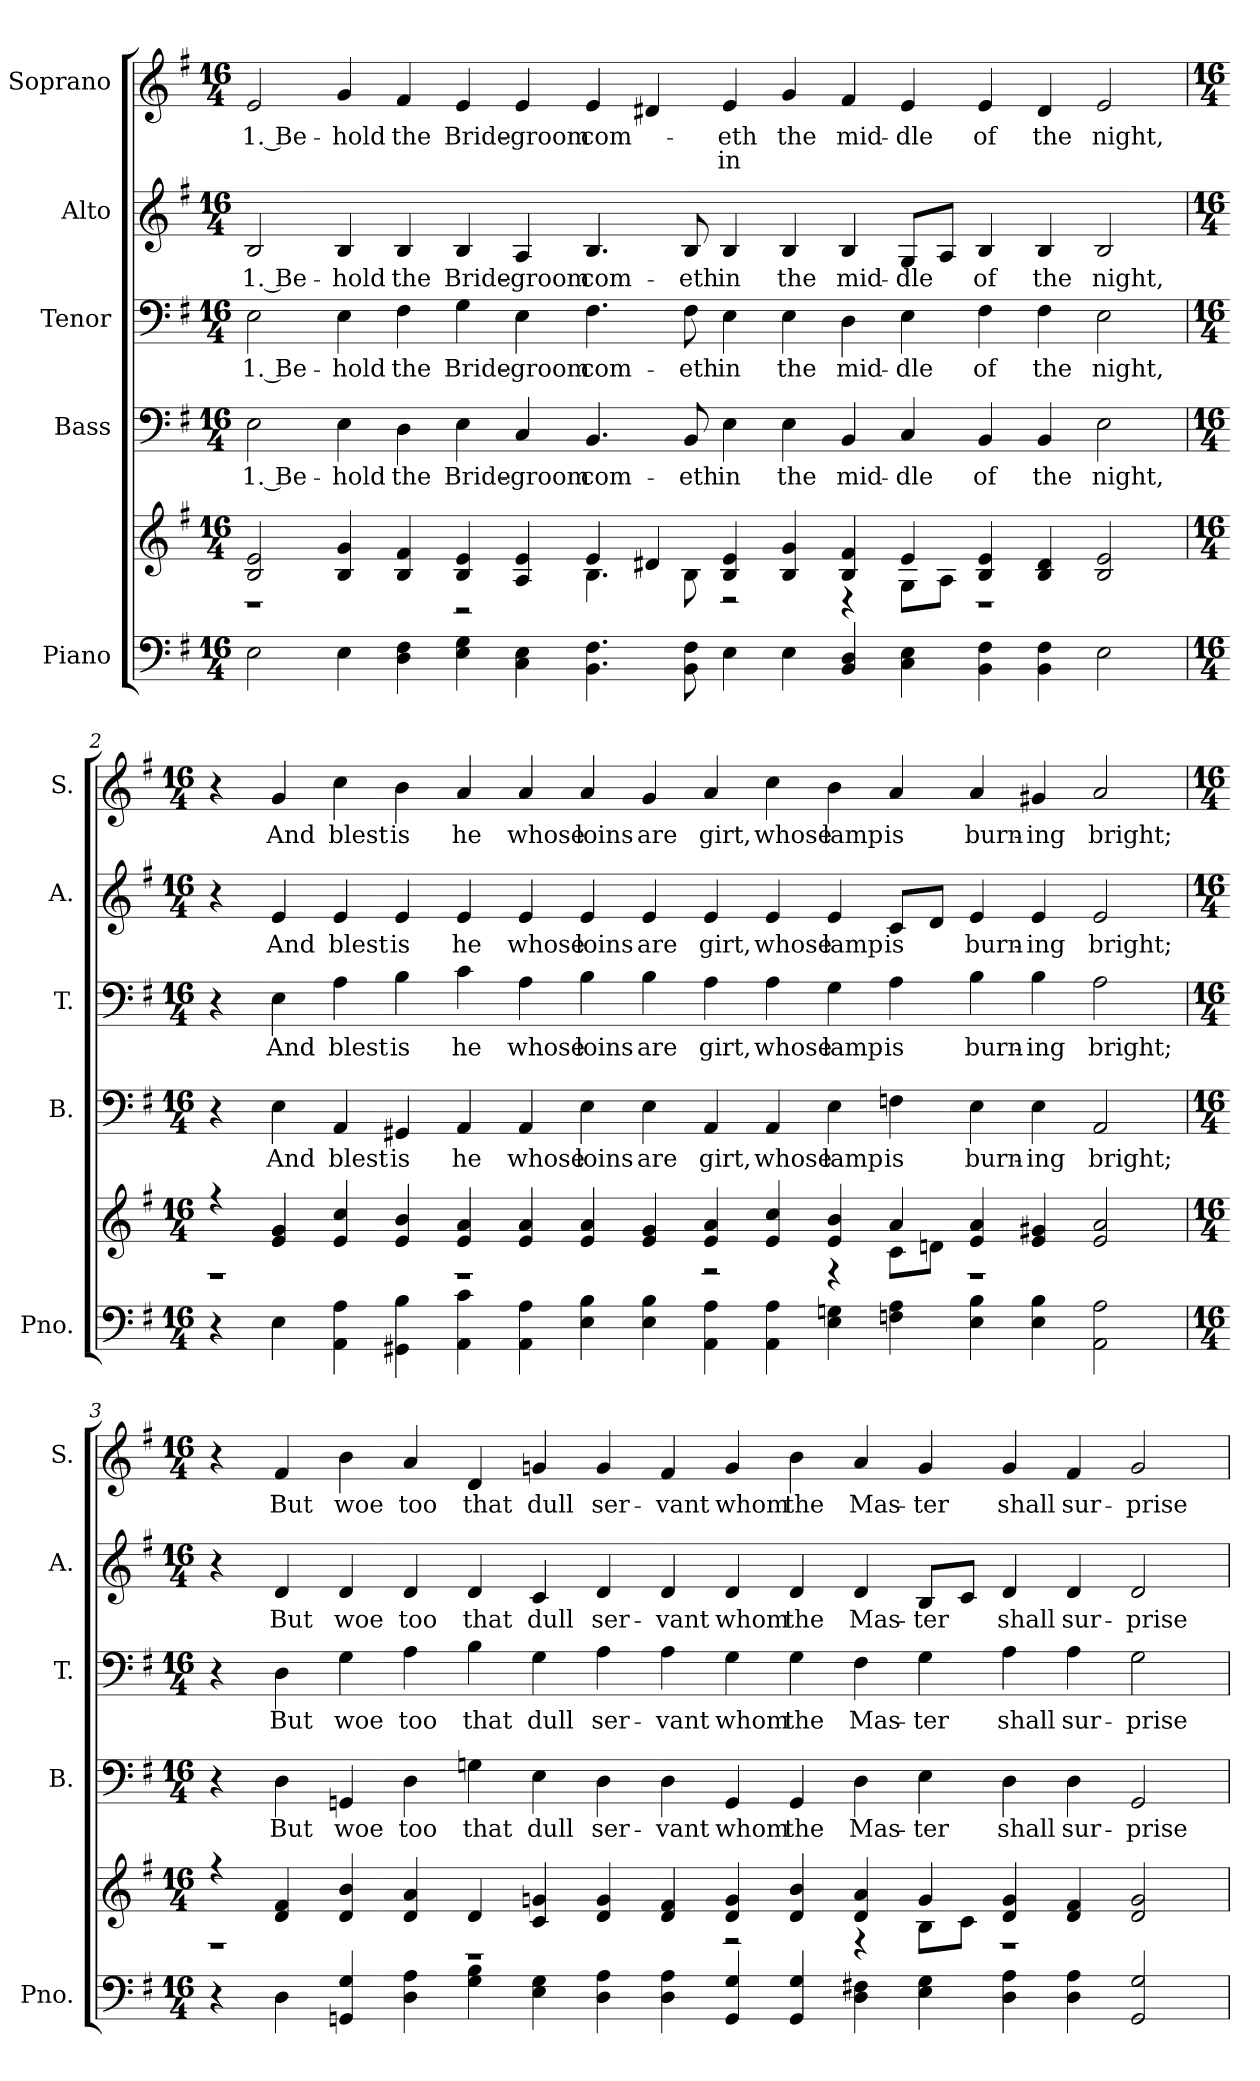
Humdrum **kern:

**kern	**kern	**kern	**text	**kern	**text	**kern	**text	**kern	**text	**text
*part5	*part5	*part4	*part4	*part3	*part3	*part2	*part2	*part1	*part1	*part1
*staff6	*staff5	*staff4	*staff4	*staff3	*staff3	*staff2	*staff2	*staff1	*staff1	*staff1
*I"Piano	*	*I"Bass	*	*I"Tenor	*	*I"Alto	*	*I"Soprano	*	*
*I'Pno.	*	*I'B.	*	*I'T.	*	*I'A.	*	*I'S.	*	*
!!LO:PB:g=z
*clefF4	*clefG2	*clefF4	*	*clefF4	*	*clefG2	*	*clefG2	*	*
*k[f#]	*k[f#]	*k[f#]	*	*k[f#]	*	*k[f#]	*	*k[f#]	*	*
*G:	*G:	*G:	*	*G:	*	*G:	*	*G:	*	*
*M16/4	*M16/4	*M16/4	*	*M16/4	*	*M16/4	*	*M16/4	*	*
*MM130	*MM130	*MM130	*	*MM130	*	*MM130	*	*MM130	*	*
=1	=1	=1	=1	=1	=1	=1	=1	=1	=1	=1
*	*^	*	*	*	*	*	*	*	*	*
!	!	!	!	!LO:LY:b:color=#000000	!	!	!	!	!	!	!
!	!	!	!	!	!	!LO:LY:b:color=#000000	!	!	!	!	!
!	!	!	!	!	!	!	!	!LO:LY:b:color=#000000	!	!	!
!	!	!	!	!	!	!	!	!	!	!LO:LY:b:color=#000000	!
2Ei\	2Bi/ 2ei	1r	2Ei\	1. Be-	2Ei\	1. Be-	2Bi/	1. Be-	2ei/	1. Be-	.
!	!	!	!	!LO:LY:b:color=#000000	!	!	!	!	!	!	!
!	!	!	!	!	!	!LO:LY:b:color=#000000	!	!	!	!	!
!	!	!	!	!	!	!	!	!LO:LY:b:color=#000000	!	!	!
!	!	!	!	!	!	!	!	!	!	!LO:LY:b:color=#000000	!
4Ei\	4Bi/ 4gi	.	4Ei\	-hold	4Ei\	-hold	4Bi/	-hold	4gi/	-hold	.
!	!	!	!	!LO:LY:b:color=#000000	!	!	!	!	!	!	!
!	!	!	!	!	!	!LO:LY:b:color=#000000	!	!	!	!	!
!	!	!	!	!	!	!	!	!LO:LY:b:color=#000000	!	!	!
!	!	!	!	!	!	!	!	!	!	!LO:LY:b:color=#000000	!
4Di\ 4F#i	4Bi/ 4f#i	.	4Di\	the	4F#i\	the	4Bi/	the	4f#i/	the	.
!	!	!	!	!LO:LY:b:color=#000000	!	!	!	!	!	!	!
!	!	!	!	!	!	!LO:LY:b:color=#000000	!	!	!	!	!
!	!	!	!	!	!	!	!	!LO:LY:b:color=#000000	!	!	!
!	!	!	!	!	!	!	!	!	!	!LO:LY:b:color=#000000	!
4Ei\ 4Gi	4Bi/ 4ei	2r	4Ei\	Bride-	4Gi\	Bride-	4Bi/	Bride-	4ei/	Bride-	.
!	!	!	!	!LO:LY:b:color=#000000	!	!	!	!	!	!	!
!	!	!	!	!	!	!LO:LY:b:color=#000000	!	!	!	!	!
!	!	!	!	!	!	!	!	!LO:LY:b:color=#000000	!	!	!
!	!	!	!	!	!	!	!	!	!	!LO:LY:b:color=#000000	!
4Ci\ 4Ei	4Ai/ 4ei	.	4Ci/	-groom	4Ei\	-groom	4Ai/	-groom	4ei/	-groom	.
!	!	!	!	!LO:LY:b:color=#000000	!	!	!	!	!	!	!
!	!	!	!	!	!	!LO:LY:b:color=#000000	!	!	!	!	!
!	!	!	!	!	!	!	!	!LO:LY:b:color=#000000	!	!	!
!	!	!	!	!	!	!	!	!	!	!LO:LY:b:color=#000000	!
4.BBi\ 4.F#i	4ei/	4.Bi\	4.BBi/	com-	4.F#i\	com-	4.Bi/	com-	4ei/	com-	.
.	4d#Xi/	.	.	.	.	.	.	.	4d#Xi/	.	.
!	!	!	!	!LO:LY:b:color=#000000	!	!	!	!	!	!	!
!	!	!	!	!	!	!LO:LY:b:color=#000000	!	!	!	!	!
!	!	!	!	!	!	!	!	!LO:LY:b:color=#000000	!	!	!
8BBi\ 8F#i	.	8Bi\	8BBi/	-eth	8F#i\	-eth	8Bi/	-eth	.	.	.
!	!	!	!	!LO:LY:b:color=#000000	!	!	!	!	!	!	!
!	!	!	!	!	!	!LO:LY:b:color=#000000	!	!	!	!	!
!	!	!	!	!	!	!	!	!LO:LY:b:color=#000000	!	!	!
!	!	!	!	!	!	!	!	!	!	!LO:LY:b:color=#000000	!LO:LY:b:color=#000000
4Ei\	4Bi/ 4ei	2r	4Ei\	in	4Ei\	in	4Bi/	in	4ei/	-eth	in
!	!	!	!	!LO:LY:b:color=#000000	!	!	!	!	!	!	!
!	!	!	!	!	!	!LO:LY:b:color=#000000	!	!	!	!	!
!	!	!	!	!	!	!	!	!LO:LY:b:color=#000000	!	!	!
!	!	!	!	!	!	!	!	!	!	!LO:LY:b:color=#000000	!
4Ei\	4Bi/ 4gi	.	4Ei\	the	4Ei\	the	4Bi/	the	4gi/	the	.
!	!	!	!	!LO:LY:b:color=#000000	!	!	!	!	!	!	!
!	!	!	!	!	!	!LO:LY:b:color=#000000	!	!	!	!	!
!	!	!	!	!	!	!	!	!LO:LY:b:color=#000000	!	!	!
!	!	!	!	!	!	!	!	!	!	!LO:LY:b:color=#000000	!
4BBi/ 4Di	4Bi/ 4f#i	4r	4BBi/	mid-	4Di\	mid-	4Bi/	mid-	4f#i/	mid-	.
!	!	!	!	!LO:LY:b:color=#000000	!	!	!	!	!	!	!
!	!	!	!	!	!	!LO:LY:b:color=#000000	!	!	!	!	!
!	!	!	!	!	!	!	!	!LO:LY:b:color=#000000	!	!	!
!	!	!	!	!	!	!	!	!	!	!LO:LY:b:color=#000000	!
4Ci\ 4Ei	4ei/	8Gi\L	4Ci/	-dle	4Ei\	-dle	8Gi/L	-dle	4ei/	-dle	.
.	.	8Ai\J	.	.	.	.	8Ai/J	.	.	.	.
!	!	!	!	!LO:LY:b:color=#000000	!	!	!	!	!	!	!
!	!	!	!	!	!	!LO:LY:b:color=#000000	!	!	!	!	!
!	!	!	!	!	!	!	!	!LO:LY:b:color=#000000	!	!	!
!	!	!	!	!	!	!	!	!	!	!LO:LY:b:color=#000000	!
4BBi\ 4F#i	4Bi/ 4ei	1r	4BBi/	of	4F#i\	of	4Bi/	of	4ei/	of	.
!	!	!	!	!LO:LY:b:color=#000000	!	!	!	!	!	!	!
!	!	!	!	!	!	!LO:LY:b:color=#000000	!	!	!	!	!
!	!	!	!	!	!	!	!	!LO:LY:b:color=#000000	!	!	!
!	!	!	!	!	!	!	!	!	!	!LO:LY:b:color=#000000	!
4BBi\ 4F#i	4Bi/ 4d#i	.	4BBi/	the	4F#i\	the	4Bi/	the	4d#i/	the	.
!	!	!	!	!LO:LY:b:color=#000000	!	!	!	!	!	!	!
!	!	!	!	!	!	!LO:LY:b:color=#000000	!	!	!	!	!
!	!	!	!	!	!	!	!	!LO:LY:b:color=#000000	!	!	!
!	!	!	!	!	!	!	!	!	!	!LO:LY:b:color=#000000	!
2Ei\	2Bi/ 2ei	.	2Ei\	night,	2Ei\	night,	2Bi/	night,	2ei/	night,	.
!!LO:PB:g=z
=2	=2	=2	=2	=2	=2	=2	=2	=2	=2	=2	=2
*M16/4	*M16/4	*	*M16/4	*	*M16/4	*	*M16/4	*	*M16/4	*	*
4r	4r	1r	4r	.	4r	.	4r	.	4r	.	.
!	!	!	!	!LO:LY:b:color=#000000	!	!	!	!	!	!	!
!	!	!	!	!	!	!LO:LY:b:color=#000000	!	!	!	!	!
!	!	!	!	!	!	!	!	!LO:LY:b:color=#000000	!	!	!
!	!	!	!	!	!	!	!	!	!	!LO:LY:b:color=#000000	!
4Ei\	4ei/ 4gi	.	4Ei\	And	4Ei\	And	4ei/	And	4gi/	And	.
!	!	!	!	!LO:LY:b:color=#000000	!	!	!	!	!	!	!
!	!	!	!	!	!	!LO:LY:b:color=#000000	!	!	!	!	!
!	!	!	!	!	!	!	!	!LO:LY:b:color=#000000	!	!	!
!	!	!	!	!	!	!	!	!	!	!LO:LY:b:color=#000000	!
4AAi\ 4Ai	4ei/ 4cci	.	4AAi/	blest	4Ai\	blest	4ei/	blest	4cci\	blest	.
!	!	!	!	!LO:LY:b:color=#000000	!	!	!	!	!	!	!
!	!	!	!	!	!	!LO:LY:b:color=#000000	!	!	!	!	!
!	!	!	!	!	!	!	!	!LO:LY:b:color=#000000	!	!	!
!	!	!	!	!	!	!	!	!	!	!LO:LY:b:color=#000000	!
4GG#Xi\ 4Bi	4ei/ 4bi	.	4GG#Xi/	is	4Bi\	is	4ei/	is	4bi\	is	.
!	!	!	!	!LO:LY:b:color=#000000	!	!	!	!	!	!	!
!	!	!	!	!	!	!LO:LY:b:color=#000000	!	!	!	!	!
!	!	!	!	!	!	!	!	!LO:LY:b:color=#000000	!	!	!
!	!	!	!	!	!	!	!	!	!	!LO:LY:b:color=#000000	!
4AAi\ 4ci	4ei/ 4ai	1r	4AAi/	he	4ci\	he	4ei/	he	4ai/	he	.
!	!	!	!	!LO:LY:b:color=#000000	!	!	!	!	!	!	!
!	!	!	!	!	!	!LO:LY:b:color=#000000	!	!	!	!	!
!	!	!	!	!	!	!	!	!LO:LY:b:color=#000000	!	!	!
!	!	!	!	!	!	!	!	!	!	!LO:LY:b:color=#000000	!
4AAi\ 4Ai	4ei/ 4ai	.	4AAi/	whose	4Ai\	whose	4ei/	whose	4ai/	whose	.
!	!	!	!	!LO:LY:b:color=#000000	!	!	!	!	!	!	!
!	!	!	!	!	!	!LO:LY:b:color=#000000	!	!	!	!	!
!	!	!	!	!	!	!	!	!LO:LY:b:color=#000000	!	!	!
!	!	!	!	!	!	!	!	!	!	!LO:LY:b:color=#000000	!
4Ei\ 4Bi	4ei/ 4ai	.	4Ei\	loins	4Bi\	loins	4ei/	loins	4ai/	loins	.
!	!	!	!	!LO:LY:b:color=#000000	!	!	!	!	!	!	!
!	!	!	!	!	!	!LO:LY:b:color=#000000	!	!	!	!	!
!	!	!	!	!	!	!	!	!LO:LY:b:color=#000000	!	!	!
!	!	!	!	!	!	!	!	!	!	!LO:LY:b:color=#000000	!
4Ei\ 4Bi	4ei/ 4gi	.	4Ei\	are	4Bi\	are	4ei/	are	4gi/	are	.
!	!	!	!	!LO:LY:b:color=#000000	!	!	!	!	!	!	!
!	!	!	!	!	!	!LO:LY:b:color=#000000	!	!	!	!	!
!	!	!	!	!	!	!	!	!LO:LY:b:color=#000000	!	!	!
!	!	!	!	!	!	!	!	!	!	!LO:LY:b:color=#000000	!
4AAi\ 4Ai	4ei/ 4ai	2r	4AAi/	girt,	4Ai\	girt,	4ei/	girt,	4ai/	girt,	.
!	!	!	!	!LO:LY:b:color=#000000	!	!	!	!	!	!	!
!	!	!	!	!	!	!LO:LY:b:color=#000000	!	!	!	!	!
!	!	!	!	!	!	!	!	!LO:LY:b:color=#000000	!	!	!
!	!	!	!	!	!	!	!	!	!	!LO:LY:b:color=#000000	!
4AAi\ 4Ai	4ei/ 4cci	.	4AAi/	whose	4Ai\	whose	4ei/	whose	4cci\	whose	.
!	!	!	!	!LO:LY:b:color=#000000	!	!	!	!	!	!	!
!	!	!	!	!	!	!LO:LY:b:color=#000000	!	!	!	!	!
!	!	!	!	!	!	!	!	!LO:LY:b:color=#000000	!	!	!
!	!	!	!	!	!	!	!	!	!	!LO:LY:b:color=#000000	!
4Ei\ 4Gni	4ei/ 4bi	4r	4Ei\	lamp	4Gi\	lamp	4ei/	lamp	4bi\	lamp	.
!	!	!	!	!LO:LY:b:color=#000000	!	!	!	!	!	!	!
!	!	!	!	!	!	!LO:LY:b:color=#000000	!	!	!	!	!
!	!	!	!	!	!	!	!	!LO:LY:b:color=#000000	!	!	!
!	!	!	!	!	!	!	!	!	!	!LO:LY:b:color=#000000	!
4Fni\ 4Ai	4ai/	8ci\L	4Fni\	is	4Ai\	is	8ci/L	is	4ai/	is	.
.	.	8dni\J	.	.	.	.	8di/J	.	.	.	.
!	!	!	!	!LO:LY:b:color=#000000	!	!	!	!	!	!	!
!	!	!	!	!	!	!LO:LY:b:color=#000000	!	!	!	!	!
!	!	!	!	!	!	!	!	!LO:LY:b:color=#000000	!	!	!
!	!	!	!	!	!	!	!	!	!	!LO:LY:b:color=#000000	!
4Ei\ 4Bi	4ei/ 4ai	1r	4Ei\	burn-	4Bi\	burn-	4ei/	burn-	4ai/	burn-	.
!	!	!	!	!LO:LY:b:color=#000000	!	!	!	!	!	!	!
!	!	!	!	!	!	!LO:LY:b:color=#000000	!	!	!	!	!
!	!	!	!	!	!	!	!	!LO:LY:b:color=#000000	!	!	!
!	!	!	!	!	!	!	!	!	!	!LO:LY:b:color=#000000	!
4Ei\ 4Bi	4ei/ 4g#Xi	.	4Ei\	-ing	4Bi\	-ing	4ei/	-ing	4g#Xi/	-ing	.
!	!	!	!	!LO:LY:b:color=#000000	!	!	!	!	!	!	!
!	!	!	!	!	!	!LO:LY:b:color=#000000	!	!	!	!	!
!	!	!	!	!	!	!	!	!LO:LY:b:color=#000000	!	!	!
!	!	!	!	!	!	!	!	!	!	!LO:LY:b:color=#000000	!
2AAi\ 2Ai	2ei/ 2ai	.	2AAi/	bright;	2Ai\	bright;	2ei/	bright;	2ai/	bright;	.
!!LO:PB:g=z
=3	=3	=3	=3	=3	=3	=3	=3	=3	=3	=3	=3
*M16/4	*M16/4	*	*M16/4	*	*M16/4	*	*M16/4	*	*M16/4	*	*
4r	4r	1r	4r	.	4r	.	4r	.	4r	.	.
!	!	!	!	!LO:LY:b:color=#000000	!	!	!	!	!	!	!
!	!	!	!	!	!	!LO:LY:b:color=#000000	!	!	!	!	!
!	!	!	!	!	!	!	!	!LO:LY:b:color=#000000	!	!	!
!	!	!	!	!	!	!	!	!	!	!LO:LY:b:color=#000000	!
4Di\	4di/ 4f#i	.	4Di\	But	4Di\	But	4di/	But	4f#i/	But	.
!	!	!	!	!LO:LY:b:color=#000000	!	!	!	!	!	!	!
!	!	!	!	!	!	!LO:LY:b:color=#000000	!	!	!	!	!
!	!	!	!	!	!	!	!	!LO:LY:b:color=#000000	!	!	!
!	!	!	!	!	!	!	!	!	!	!LO:LY:b:color=#000000	!
4GGni/ 4Gi	4di/ 4bi	.	4GGni/	woe	4Gi\	woe	4di/	woe	4bi\	woe	.
!	!	!	!	!LO:LY:b:color=#000000	!	!	!	!	!	!	!
!	!	!	!	!	!	!LO:LY:b:color=#000000	!	!	!	!	!
!	!	!	!	!	!	!	!	!LO:LY:b:color=#000000	!	!	!
!	!	!	!	!	!	!	!	!	!	!LO:LY:b:color=#000000	!
4Di\ 4Ai	4di/ 4ai	.	4Di\	too	4Ai\	too	4di/	too	4ai/	too	.
!	!	!	!	!LO:LY:b:color=#000000	!	!	!	!	!	!	!
!	!	!	!	!	!	!LO:LY:b:color=#000000	!	!	!	!	!
!	!	!	!	!	!	!	!	!LO:LY:b:color=#000000	!	!	!
!	!	!	!	!	!	!	!	!	!	!LO:LY:b:color=#000000	!
4Gi\ 4Bi	4di/	1r	4Gni\	that	4Bi\	that	4di/	that	4di/	that	.
!	!	!	!	!LO:LY:b:color=#000000	!	!	!	!	!	!	!
!	!	!	!	!	!	!LO:LY:b:color=#000000	!	!	!	!	!
!	!	!	!	!	!	!	!	!LO:LY:b:color=#000000	!	!	!
!	!	!	!	!	!	!	!	!	!	!LO:LY:b:color=#000000	!
4Ei\ 4Gi	4ci/ 4gni	.	4Ei\	dull	4Gi\	dull	4ci/	dull	4gni/	dull	.
!	!	!	!	!LO:LY:b:color=#000000	!	!	!	!	!	!	!
!	!	!	!	!	!	!LO:LY:b:color=#000000	!	!	!	!	!
!	!	!	!	!	!	!	!	!LO:LY:b:color=#000000	!	!	!
!	!	!	!	!	!	!	!	!	!	!LO:LY:b:color=#000000	!
4Di\ 4Ai	4di/ 4gi	.	4Di\	ser-	4Ai\	ser-	4di/	ser-	4gi/	ser-	.
!	!	!	!	!LO:LY:b:color=#000000	!	!	!	!	!	!	!
!	!	!	!	!	!	!LO:LY:b:color=#000000	!	!	!	!	!
!	!	!	!	!	!	!	!	!LO:LY:b:color=#000000	!	!	!
!	!	!	!	!	!	!	!	!	!	!LO:LY:b:color=#000000	!
4Di\ 4Ai	4di/ 4f#i	.	4Di\	-vant	4Ai\	-vant	4di/	-vant	4f#i/	-vant	.
!	!	!	!	!LO:LY:b:color=#000000	!	!	!	!	!	!	!
!	!	!	!	!	!	!LO:LY:b:color=#000000	!	!	!	!	!
!	!	!	!	!	!	!	!	!LO:LY:b:color=#000000	!	!	!
!	!	!	!	!	!	!	!	!	!	!LO:LY:b:color=#000000	!
4GGi/ 4Gi	4di/ 4gi	2r	4GGi/	whom	4Gi\	whom	4di/	whom	4gi/	whom	.
!	!	!	!	!LO:LY:b:color=#000000	!	!	!	!	!	!	!
!	!	!	!	!	!	!LO:LY:b:color=#000000	!	!	!	!	!
!	!	!	!	!	!	!	!	!LO:LY:b:color=#000000	!	!	!
!	!	!	!	!	!	!	!	!	!	!LO:LY:b:color=#000000	!
4GGi/ 4Gi	4di/ 4bi	.	4GGi/	the	4Gi\	the	4di/	the	4bi\	the	.
!	!	!	!	!LO:LY:b:color=#000000	!	!	!	!	!	!	!
!	!	!	!	!	!	!LO:LY:b:color=#000000	!	!	!	!	!
!	!	!	!	!	!	!	!	!LO:LY:b:color=#000000	!	!	!
!	!	!	!	!	!	!	!	!	!	!LO:LY:b:color=#000000	!
4Di\ 4F#Xi	4di/ 4ai	4r	4Di\	Mas-	4F#i\	Mas-	4di/	Mas-	4ai/	Mas-	.
!	!	!	!	!LO:LY:b:color=#000000	!	!	!	!	!	!	!
!	!	!	!	!	!	!LO:LY:b:color=#000000	!	!	!	!	!
!	!	!	!	!	!	!	!	!LO:LY:b:color=#000000	!	!	!
!	!	!	!	!	!	!	!	!	!	!LO:LY:b:color=#000000	!
4Ei\ 4Gi	4gi/	8Bi\L	4Ei\	-ter	4Gi\	-ter	8Bi/L	-ter	4gi/	-ter	.
.	.	8ci\J	.	.	.	.	8ci/J	.	.	.	.
!	!	!	!	!LO:LY:b:color=#000000	!	!	!	!	!	!	!
!	!	!	!	!	!	!LO:LY:b:color=#000000	!	!	!	!	!
!	!	!	!	!	!	!	!	!LO:LY:b:color=#000000	!	!	!
!	!	!	!	!	!	!	!	!	!	!LO:LY:b:color=#000000	!
4Di\ 4Ai	4di/ 4gi	1r	4Di\	shall	4Ai\	shall	4di/	shall	4gi/	shall	.
!	!	!	!	!LO:LY:b:color=#000000	!	!	!	!	!	!	!
!	!	!	!	!	!	!LO:LY:b:color=#000000	!	!	!	!	!
!	!	!	!	!	!	!	!	!LO:LY:b:color=#000000	!	!	!
!	!	!	!	!	!	!	!	!	!	!LO:LY:b:color=#000000	!
4Di\ 4Ai	4di/ 4f#i	.	4Di\	sur-	4Ai\	sur-	4di/	sur-	4f#i/	sur-	.
!	!	!	!	!LO:LY:b:color=#000000	!	!	!	!	!	!	!
!	!	!	!	!	!	!LO:LY:b:color=#000000	!	!	!	!	!
!	!	!	!	!	!	!	!	!LO:LY:b:color=#000000	!	!	!
!	!	!	!	!	!	!	!	!	!	!LO:LY:b:color=#000000	!
2GGi/ 2Gi	2di/ 2gi	.	2GGi/	-prise	2Gi\	-prise	2di/	-prise	2gi/	-prise	.
*	*v	*v	*	*	*	*	*	*	*	*	*
=	=	=	=	=	=	=	=	=	=	=
*-	*-	*-	*-	*-	*-	*-	*-	*-	*-	*-
